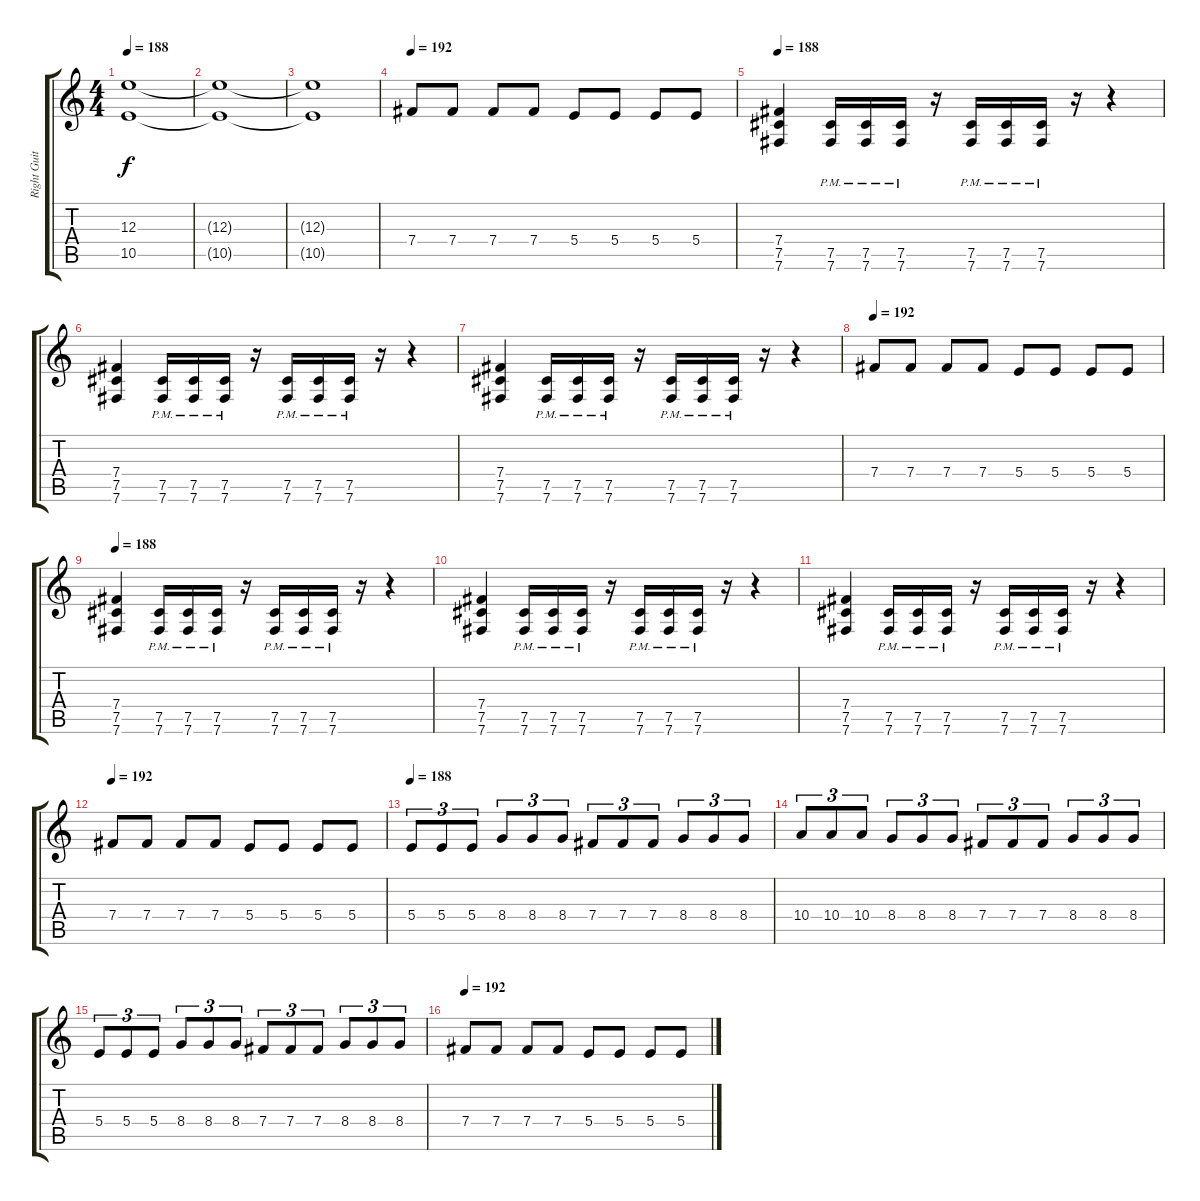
\track ("Right Guitar" "Right Guit") {instrument distortionguitar}
\staff {score tabs}
\tuning (Db4 Ab3 E3 B2 Gb2 B1) {hide}
\ts (4 4)
\tempo 188
\clef g2
\ks c
(12.3 10.5).1{dy f} |
(12.3{t} 10.5{t}).1 |
(12.3{t} 10.5{t}).1 |
\tempo 192
7.4.8 7.4.8 7.4.8 7.4.8 5.4.8 5.4.8 5.4.8 5.4.8 |
\tempo 188
(7.4 7.5 7.6).4 (7.5{pm} 7.6{pm}).16 (7.5{pm} 7.6{pm}).16 (7.5{pm} 7.6{pm}).16 r.16 (7.5{pm} 7.6{pm}).16 (7.5{pm} 7.6{pm}).16 (7.5{pm} 7.6{pm}).16 r.16 r.4 |
(7.4 7.5 7.6).4 (7.5{pm} 7.6{pm}).16 (7.5{pm} 7.6{pm}).16 (7.5{pm} 7.6{pm}).16 r.16 (7.5{pm} 7.6{pm}).16 (7.5{pm} 7.6{pm}).16 (7.5{pm} 7.6{pm}).16 r.16 r.4 |
(7.4 7.5 7.6).4 (7.5{pm} 7.6{pm}).16 (7.5{pm} 7.6{pm}).16 (7.5{pm} 7.6{pm}).16 r.16 (7.5{pm} 7.6{pm}).16 (7.5{pm} 7.6{pm}).16 (7.5{pm} 7.6{pm}).16 r.16 r.4 |
\tempo 192
7.4.8 7.4.8 7.4.8 7.4.8 5.4.8 5.4.8 5.4.8 5.4.8 |
\tempo 188
(7.4 7.5 7.6).4 (7.5{pm} 7.6{pm}).16 (7.5{pm} 7.6{pm}).16 (7.5{pm} 7.6{pm}).16 r.16 (7.5{pm} 7.6{pm}).16 (7.5{pm} 7.6{pm}).16 (7.5{pm} 7.6{pm}).16 r.16 r.4 |
(7.4 7.5 7.6).4 (7.5{pm} 7.6{pm}).16 (7.5{pm} 7.6{pm}).16 (7.5{pm} 7.6{pm}).16 r.16 (7.5{pm} 7.6{pm}).16 (7.5{pm} 7.6{pm}).16 (7.5{pm} 7.6{pm}).16 r.16 r.4 |
(7.4 7.5 7.6).4 (7.5{pm} 7.6{pm}).16 (7.5{pm} 7.6{pm}).16 (7.5{pm} 7.6{pm}).16 r.16 (7.5{pm} 7.6{pm}).16 (7.5{pm} 7.6{pm}).16 (7.5{pm} 7.6{pm}).16 r.16 r.4 |
\tempo 192
7.4.8 7.4.8 7.4.8 7.4.8 5.4.8 5.4.8 5.4.8 5.4.8 |
\tempo 188
5.4.8{tu (3 2)} 5.4.8{tu (3 2)} 5.4.8{tu (3 2)} 8.4.8{tu (3 2)} 8.4.8{tu (3 2)} 8.4.8{tu (3 2)} 7.4.8{tu (3 2)} 7.4.8{tu (3 2)} 7.4.8{tu (3 2)} 8.4.8{tu (3 2)} 8.4.8{tu (3 2)} 8.4.8{tu (3 2)} |
10.4.8{tu (3 2)} 10.4.8{tu (3 2)} 10.4.8{tu (3 2)} 8.4.8{tu (3 2)} 8.4.8{tu (3 2)} 8.4.8{tu (3 2)} 7.4.8{tu (3 2)} 7.4.8{tu (3 2)} 7.4.8{tu (3 2)} 8.4.8{tu (3 2)} 8.4.8{tu (3 2)} 8.4.8{tu (3 2)} |
5.4.8{tu (3 2)} 5.4.8{tu (3 2)} 5.4.8{tu (3 2)} 8.4.8{tu (3 2)} 8.4.8{tu (3 2)} 8.4.8{tu (3 2)} 7.4.8{tu (3 2)} 7.4.8{tu (3 2)} 7.4.8{tu (3 2)} 8.4.8{tu (3 2)} 8.4.8{tu (3 2)} 8.4.8{tu (3 2)} |
\tempo 192
7.4.8 7.4.8 7.4.8 7.4.8 5.4.8 5.4.8 5.4.8 5.4.8
